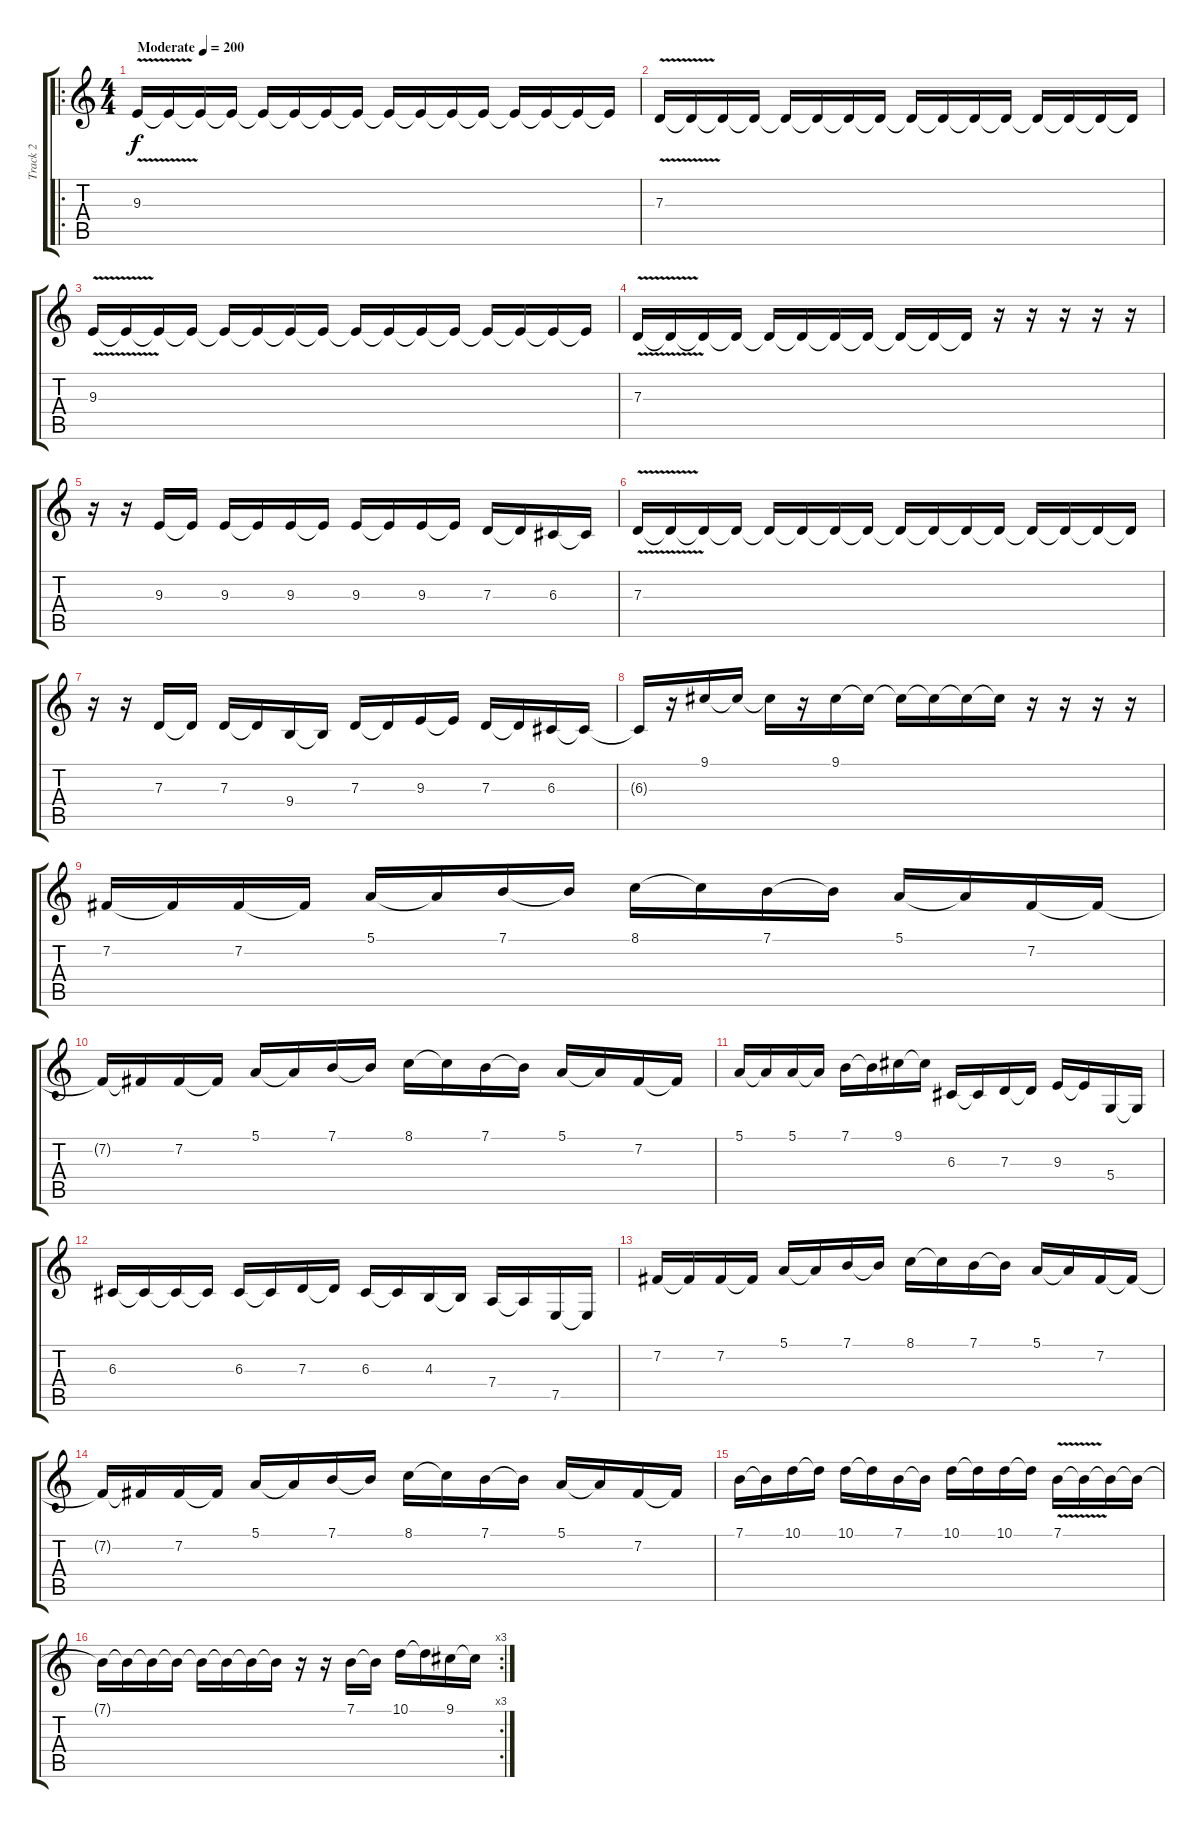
\track ("Track 2" "Track 2") {instrument lead5charang}
\staff {score tabs}
\tuning (E4 B3 G3 D3 A2 E2) {hide}
\ro
\ts (4 4)
\tempo (200 "Moderate")
\clef g2
\ks c
9.3{v}.16{dy f instrument lead5charang} 9.3{t}.16 9.3{t}.16 9.3{t}.16 9.3{t}.16 9.3{t}.16 9.3{t}.16 9.3{t}.16 9.3{t}.16 9.3{t}.16 9.3{t}.16 9.3{t}.16 9.3{t}.16 9.3{t}.16 9.3{t}.16 9.3{t}.16 |
7.3{v}.16 7.3{t}.16 7.3{t}.16 7.3{t}.16 7.3{t}.16 7.3{t}.16 7.3{t}.16 7.3{t}.16 7.3{t}.16 7.3{t}.16 7.3{t}.16 7.3{t}.16 7.3{t}.16 7.3{t}.16 7.3{t}.16 7.3{t}.16 |
9.3{v}.16 9.3{t}.16 9.3{t}.16 9.3{t}.16 9.3{t}.16 9.3{t}.16 9.3{t}.16 9.3{t}.16 9.3{t}.16 9.3{t}.16 9.3{t}.16 9.3{t}.16 9.3{t}.16 9.3{t}.16 9.3{t}.16 9.3{t}.16 |
7.3{v}.16 7.3{t}.16 7.3{t}.16 7.3{t}.16 7.3{t}.16 7.3{t}.16 7.3{t}.16 7.3{t}.16 7.3{t}.16 7.3{t}.16 7.3{t}.16 r.16 r.16 r.16 r.16 r.16 |
r.16 r.16 9.3.16 9.3{t}.16 9.3.16 9.3{t}.16 9.3.16 9.3{t}.16 9.3.16 9.3{t}.16 9.3.16 9.3{t}.16 7.3.16 7.3{t}.16 6.3.16 6.3{t}.16 |
7.3{v}.16 7.3{t}.16 7.3{t}.16 7.3{t}.16 7.3{t}.16 7.3{t}.16 7.3{t}.16 7.3{t}.16 7.3{t}.16 7.3{t}.16 7.3{t}.16 7.3{t}.16 7.3{t}.16 7.3{t}.16 7.3{t}.16 7.3{t}.16 |
r.16 r.16 7.3.16 7.3{t}.16 7.3.16 7.3{t}.16 9.4.16 9.4{t}.16 7.3.16 7.3{t}.16 9.3.16 9.3{t}.16 7.3.16 7.3{t}.16 6.3.16 6.3{t}.16 |
6.3{t}.16 r.16 9.1.16 9.1{t}.16 9.1{t}.16 r.16 9.1.16 9.1{t}.16 9.1{t}.16 9.1{t}.16 9.1{t}.16 9.1{t}.16 r.16 r.16 r.16 r.16 |
7.2.16 7.2{t}.16 7.2.16 7.2{t}.16 5.1.16 5.1{t}.16 7.1.16 7.1{t}.16 8.1.16 8.1{t}.16 7.1.16 7.1{t}.16 5.1.16 5.1{t}.16 7.2.16 7.2{t}.16 |
7.2{t}.16 7.2{t}.16 7.2.16 7.2{t}.16 5.1.16 5.1{t}.16 7.1.16 7.1{t}.16 8.1.16 8.1{t}.16 7.1.16 7.1{t}.16 5.1.16 5.1{t}.16 7.2.16 7.2{t}.16 |
5.1.16 5.1{t}.16 5.1.16 5.1{t}.16 7.1.16 7.1{t}.16 9.1.16 9.1{t}.16 6.3.16 6.3{t}.16 7.3.16 7.3{t}.16 9.3.16 9.3{t}.16 5.4.16 5.4{t}.16 |
6.3.16 6.3{t}.16 6.3{t}.16 6.3{t}.16 6.3.16 6.3{t}.16 7.3.16 7.3{t}.16 6.3.16 6.3{t}.16 4.3.16 4.3{t}.16 7.4.16 7.4{t}.16 7.5.16 7.5{t}.16 |
7.2.16 7.2{t}.16 7.2.16 7.2{t}.16 5.1.16 5.1{t}.16 7.1.16 7.1{t}.16 8.1.16 8.1{t}.16 7.1.16 7.1{t}.16 5.1.16 5.1{t}.16 7.2.16 7.2{t}.16 |
7.2{t}.16 7.2{t}.16 7.2.16 7.2{t}.16 5.1.16 5.1{t}.16 7.1.16 7.1{t}.16 8.1.16 8.1{t}.16 7.1.16 7.1{t}.16 5.1.16 5.1{t}.16 7.2.16 7.2{t}.16 |
7.1.16 7.1{t}.16 10.1.16 10.1{t}.16 10.1.16 10.1{t}.16 7.1.16 7.1{t}.16 10.1.16 10.1{t}.16 10.1.16 10.1{t}.16 7.1{v}.16 7.1{t}.16 7.1{t}.16 7.1{t}.16 |
\rc 3
7.1{t}.16 7.1{t}.16 7.1{t}.16 7.1{t}.16 7.1{t}.16 7.1{t}.16 7.1{t}.16 7.1{t}.16 r.16 r.16 7.1.16 7.1{t}.16 10.1.16 10.1{t}.16 9.1.16 9.1{t}.16
